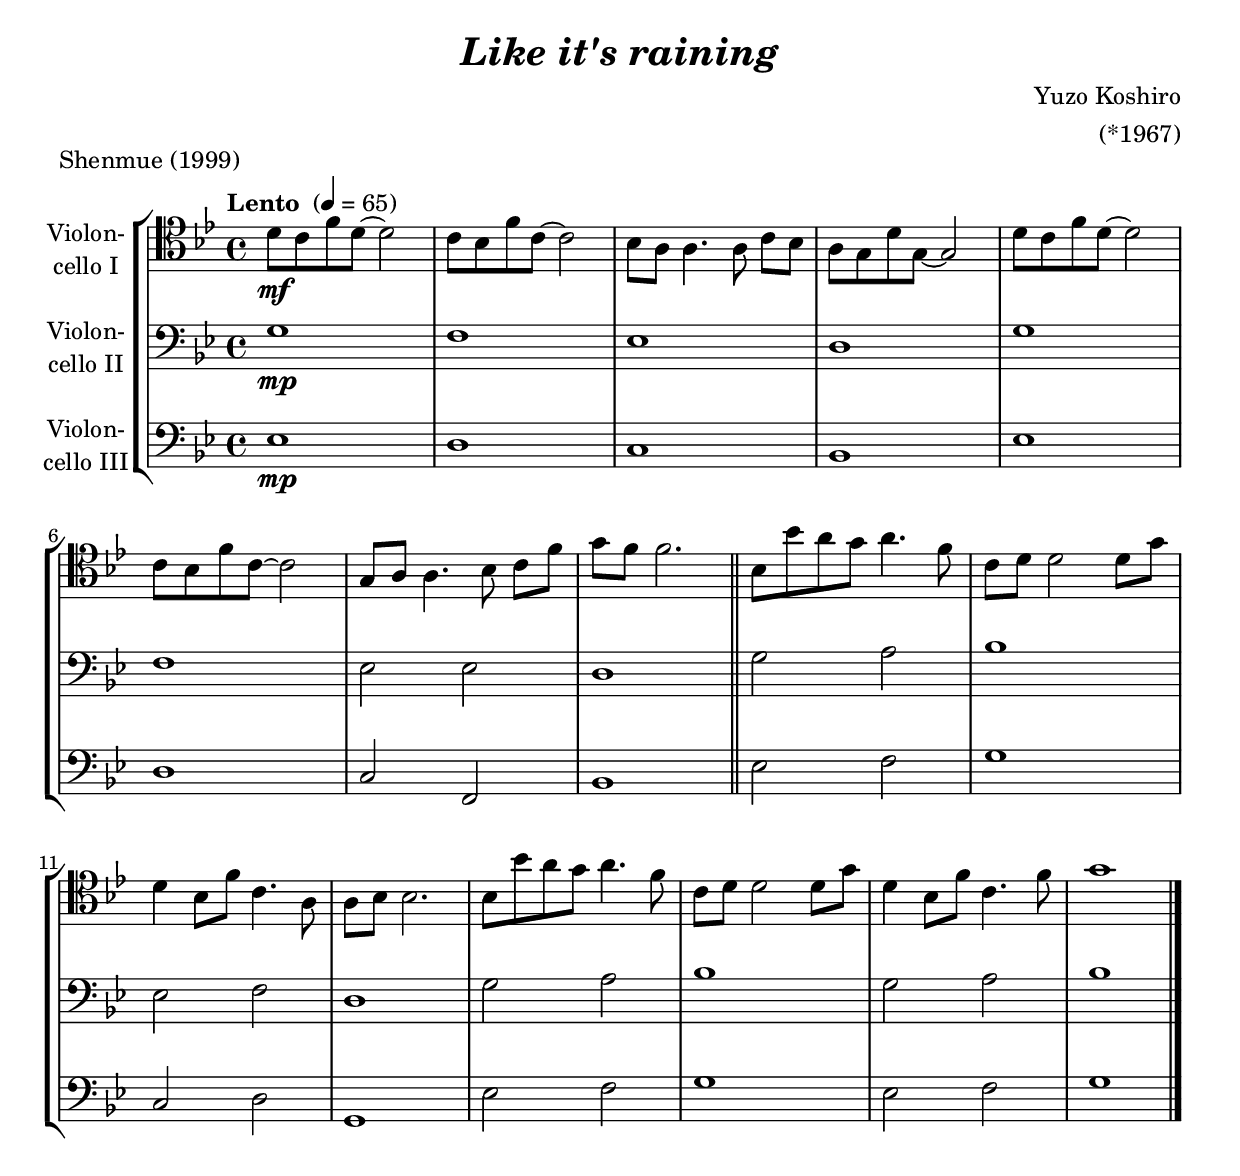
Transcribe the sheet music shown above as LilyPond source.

\version "2.18.2"
\include "deutsch.ly"
  
#(set-global-staff-size 21)

\header {
  title     = \markup \bold \italic "Like it's raining"
  composer  = "Yuzo Koshiro"
  arranger  = "(*1967)"
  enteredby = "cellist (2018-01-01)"
  piece     = "Shenmue (1999)"
}

voiceconsts = {
  \key a \minor
  \time 4/4
  \clef "bass"
%  \numericTimeSignature
  \compressFullBarRests
  % Set default beaming for all staves
% \set Timing.beamExceptions = #'()
% \set Timing.baseMoment     = #(ly:make-moment 1 4)
% \set Timing.beatStructure  = #'(1 1 1)
  \tempo "Lento " 4=65
}

micl = "clarinet"
mifl = "flute"
miob = "oboe"
mifh = "french horn"
misx = "tenor sax"
mist = "string ensemble 1"
miba = "cello"

va = \relative c'' {
  \voiceconsts
  \clef "tenor"
  
  e8\mf d g e~ e2
  d8 c g' d~ d2
  c8 h h4. h8 d[ c]
  h a e' a,~ a2

  e'8 d g e~ e2
  d8 c g' d~ d2
  a8 h h4. c8 d[ g]
  a g g2. \bar "||"

  c,8 c' h a h4. g8
  d e e2 e8 a
  e4 c8 g' d4. h8
  h c c2.

  c8 c' h a h4. g8
  d e e2 e8 a
  e4 c8 g' d4. g8
  a1 \bar "|."
}

vb = \relative c'' {
  \voiceconsts

  a1\mp
  g
  f
  e

  a
  g
  f2 f
  e1 \bar "||"

  a2 h
  c1
  f,2 g
  e1

  a2 h
  c1
  a2 h
  c1 \bar "|."
}

vc = \relative c' {
  \voiceconsts

  f1\mp
  e
  d
  c

  f
  e
  d2 g,
  c1 \bar "||"

  f2 g
  a1
  d,2 e
  a,1

  f'2 g
  a1
  f2 g
  a1 \bar "|."
}


music = \new StaffGroup <<
      \new Staff {
	\set Staff.midiInstrument = \miba
	\set Staff.instrumentName = \markup \center-column { "Violon-" "cello I" }
	\transpose a g, { \va }
      }

      \new Staff {
	\set Staff.midiInstrument = \miba
	\set Staff.instrumentName = \markup \center-column { "Violon-" "cello II" }
	\transpose a g, { \vb }
      }

      \new Staff {
	\set Staff.midiInstrument = \miba
	\set Staff.instrumentName = \markup \center-column { "Violon-" "cello III" }
	\transpose a g, { \vc }
      }
>>

\book {
  \score {
    \music
    \layout {}
  }

  \score {
    \unfoldRepeats \music

    \midi {
      \context {
        \Score
      }
    }
  }
}
